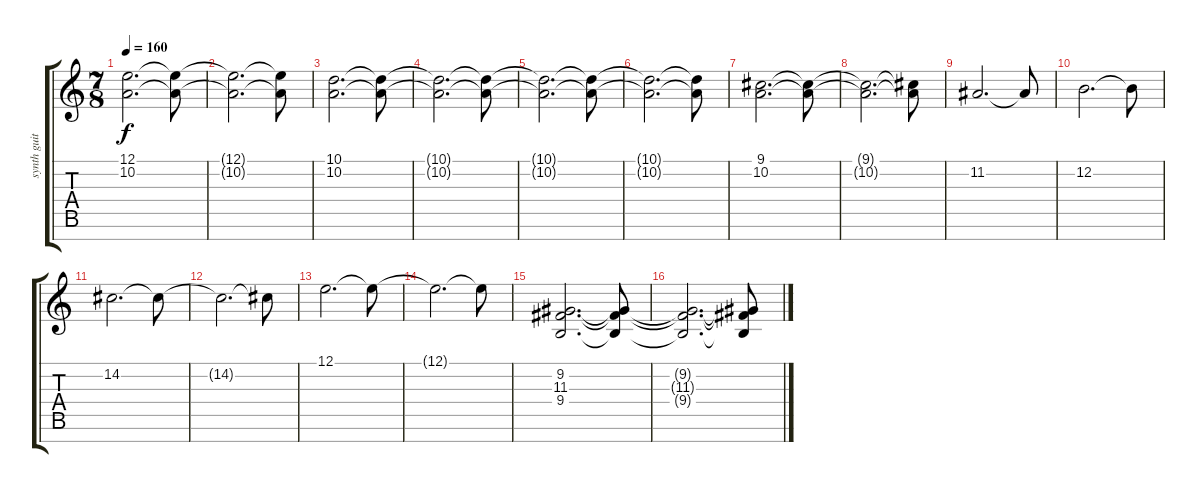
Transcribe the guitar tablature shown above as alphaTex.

\track ("synth guitar" "synth guit") {instrument choiraahs}
\staff {score tabs}
\tuning (E4 B3 G3 D3 A2 E2 B1) {hide}
\ts (7 8)
\tempo 160
\clef g2
\ks c
(12.1{t} 10.2{t}).2{d dy f} (12.1{t} 10.2{t}).8 |
(12.1{t} 10.2{t}).2{d} (12.1{t} 10.2{t}).8 |
(10.1 10.2).2{d} (10.1{t} 10.2{t}).8 |
(10.1{t} 10.2{t}).2{d} (10.1{t} 10.2{t}).8 |
(10.1{t} 10.2{t}).2{d} (10.1{t} 10.2{t}).8 |
(10.1{t} 10.2{t}).2{d} (10.1{t} 10.2{t}).8 |
(9.1 10.2).2{d} (9.1{t} 10.2{t}).8 |
(9.1{t} 10.2{t}).2{d} (9.1{t} 10.2{t}).8 |
11.2.2{d} 11.2{t}.8 |
12.2.2{d} 12.2{t}.8 |
14.2.2{d} 14.2{t}.8 |
14.2{t}.2{d} 14.2{t}.8 |
12.1.2{d} 12.1{t}.8 |
12.1{t}.2{d} 12.1{t}.8 |
(9.2 11.3 9.4).2{d} (9.2{t} 11.3{t} 9.4{t}).8 |
(9.2{t} 11.3{t} 9.4{t}).2{d} (9.2{t} 11.3{t} 9.4{t}).8
